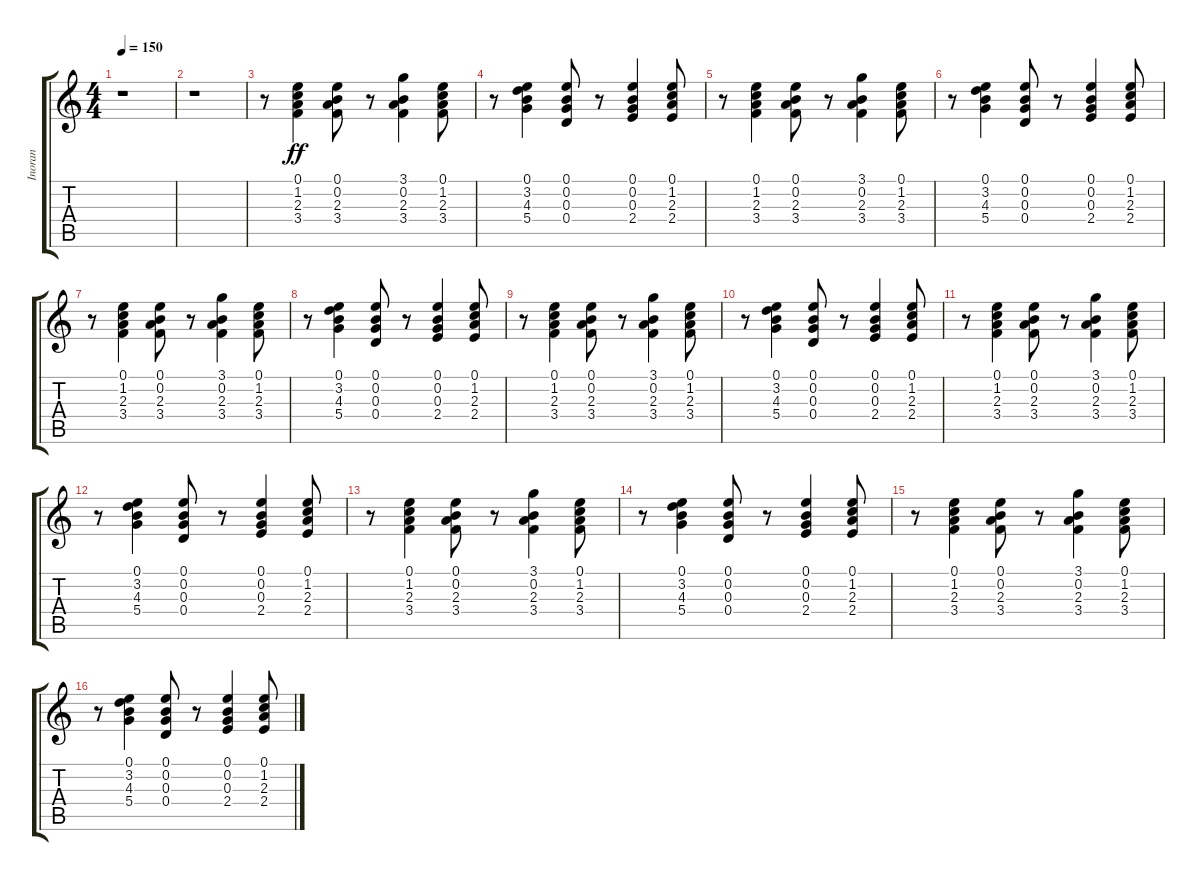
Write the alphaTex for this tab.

\track ("Inoran" "Inoran") {instrument distortionguitar}
\staff {score tabs}
\tuning (E4 B3 G3 D3 A2 E2) {hide}
\ts (4 4)
\tempo 150
\clef g2
\ks c
r.1{dy ff instrument distortionguitar} |
r.1 |
r.8 (0.1 1.2 2.3 3.4).4 (0.1 0.2 2.3 3.4).8 r.8 (3.1 0.2 2.3 3.4).4 (0.1 1.2 2.3 3.4).8 |
r.8 (0.1 3.2 4.3 5.4).4 (0.1 0.2 0.3 0.4).8 r.8 (0.1 0.2 0.3 2.4).4 (0.1 1.2 2.3 2.4).8 |
r.8 (0.1 1.2 2.3 3.4).4 (0.1 0.2 2.3 3.4).8 r.8 (3.1 0.2 2.3 3.4).4 (0.1 1.2 2.3 3.4).8 |
r.8 (0.1 3.2 4.3 5.4).4 (0.1 0.2 0.3 0.4).8 r.8 (0.1 0.2 0.3 2.4).4 (0.1 1.2 2.3 2.4).8 |
r.8 (0.1 1.2 2.3 3.4).4 (0.1 0.2 2.3 3.4).8 r.8 (3.1 0.2 2.3 3.4).4 (0.1 1.2 2.3 3.4).8 |
r.8 (0.1 3.2 4.3 5.4).4 (0.1 0.2 0.3 0.4).8 r.8 (0.1 0.2 0.3 2.4).4 (0.1 1.2 2.3 2.4).8 |
r.8 (0.1 1.2 2.3 3.4).4 (0.1 0.2 2.3 3.4).8 r.8 (3.1 0.2 2.3 3.4).4 (0.1 1.2 2.3 3.4).8 |
r.8 (0.1 3.2 4.3 5.4).4 (0.1 0.2 0.3 0.4).8 r.8 (0.1 0.2 0.3 2.4).4 (0.1 1.2 2.3 2.4).8 |
r.8 (0.1 1.2 2.3 3.4).4 (0.1 0.2 2.3 3.4).8 r.8 (3.1 0.2 2.3 3.4).4 (0.1 1.2 2.3 3.4).8 |
r.8 (0.1 3.2 4.3 5.4).4 (0.1 0.2 0.3 0.4).8 r.8 (0.1 0.2 0.3 2.4).4 (0.1 1.2 2.3 2.4).8 |
r.8 (0.1 1.2 2.3 3.4).4 (0.1 0.2 2.3 3.4).8 r.8 (3.1 0.2 2.3 3.4).4 (0.1 1.2 2.3 3.4).8 |
r.8 (0.1 3.2 4.3 5.4).4 (0.1 0.2 0.3 0.4).8 r.8 (0.1 0.2 0.3 2.4).4 (0.1 1.2 2.3 2.4).8 |
r.8 (0.1 1.2 2.3 3.4).4 (0.1 0.2 2.3 3.4).8 r.8 (3.1 0.2 2.3 3.4).4 (0.1 1.2 2.3 3.4).8 |
r.8 (0.1 3.2 4.3 5.4).4 (0.1 0.2 0.3 0.4).8 r.8 (0.1 0.2 0.3 2.4).4 (0.1 1.2 2.3 2.4).8
